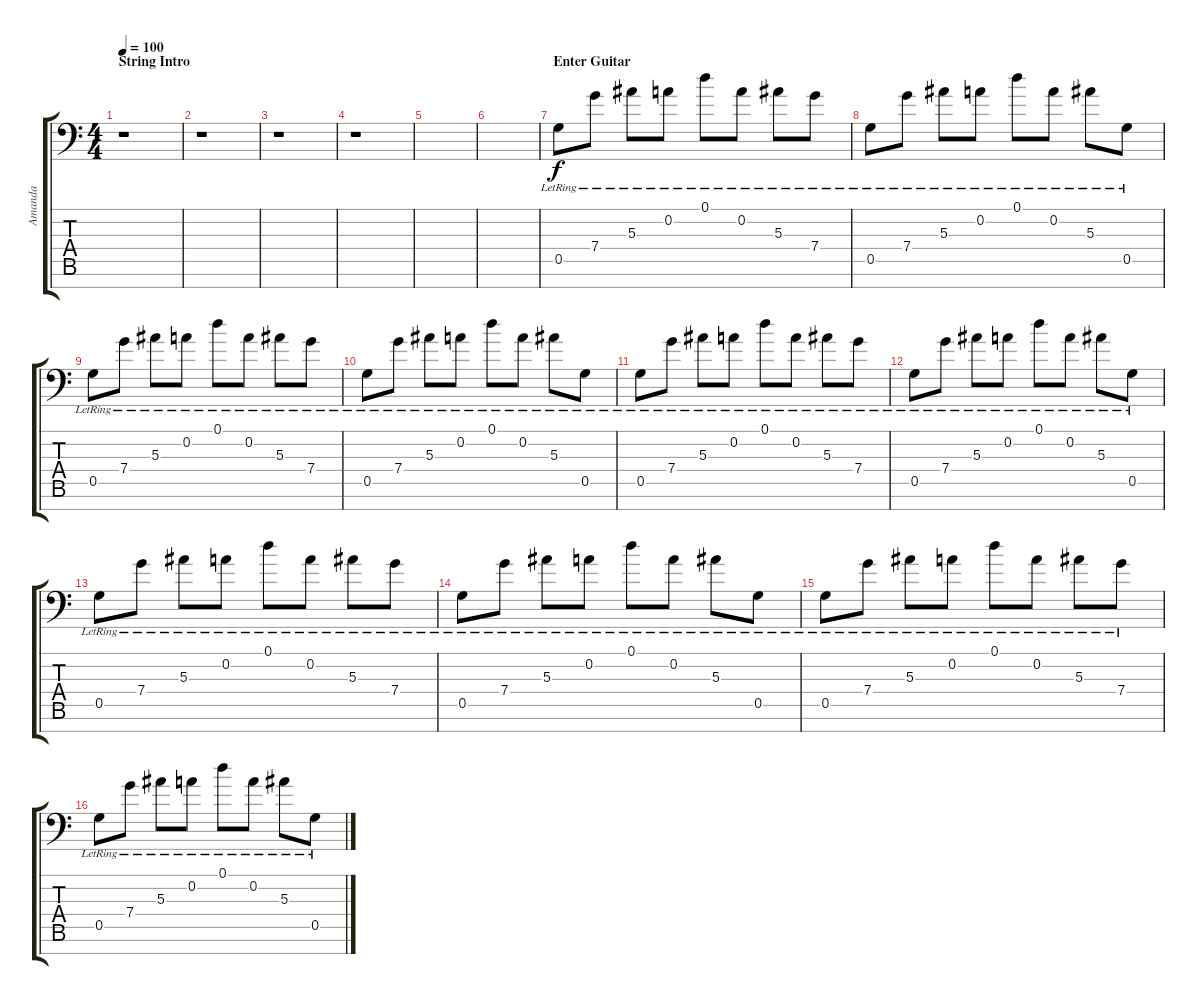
\track ("Amanda" "Amanda") {instrument electricguitarclean}
\staff {score tabs}
\tuning (D4 A3 F3 C3 G2 D2 G1) {hide}
\ts (4 4)
\section ("" "String Intro")
\tempo 100
\clef f4
\ks c
r.1{dy f instrument electricguitarclean} |
r.1 |
r.1 |
r.1 |
|
|
\section ("" "Enter Guitar")
0.5{lr}.8 7.4{lr}.8 5.3{lr}.8 0.2{lr}.8 0.1{lr}.8 0.2{lr}.8 5.3{lr}.8 7.4{lr}.8 |
0.5{lr}.8 7.4{lr}.8 5.3{lr}.8 0.2{lr}.8 0.1{lr}.8 0.2{lr}.8 5.3{lr}.8 0.5{lr}.8 |
0.5{lr}.8 7.4{lr}.8 5.3{lr}.8 0.2{lr}.8 0.1{lr}.8 0.2{lr}.8 5.3{lr}.8 7.4{lr}.8 |
0.5{lr}.8 7.4{lr}.8 5.3{lr}.8 0.2{lr}.8 0.1{lr}.8 0.2{lr}.8 5.3{lr}.8 0.5{lr}.8 |
0.5{lr}.8 7.4{lr}.8 5.3{lr}.8 0.2{lr}.8 0.1{lr}.8 0.2{lr}.8 5.3{lr}.8 7.4{lr}.8 |
0.5{lr}.8 7.4{lr}.8 5.3{lr}.8 0.2{lr}.8 0.1{lr}.8 0.2{lr}.8 5.3{lr}.8 0.5{lr}.8 |
0.5{lr}.8 7.4{lr}.8 5.3{lr}.8 0.2{lr}.8 0.1{lr}.8 0.2{lr}.8 5.3{lr}.8 7.4{lr}.8 |
0.5{lr}.8 7.4{lr}.8 5.3{lr}.8 0.2{lr}.8 0.1{lr}.8 0.2{lr}.8 5.3{lr}.8 0.5{lr}.8 |
0.5{lr}.8 7.4{lr}.8 5.3{lr}.8 0.2{lr}.8 0.1{lr}.8 0.2{lr}.8 5.3{lr}.8 7.4{lr}.8 |
0.5{lr}.8 7.4{lr}.8 5.3{lr}.8 0.2{lr}.8 0.1{lr}.8 0.2{lr}.8 5.3{lr}.8 0.5{lr}.8
